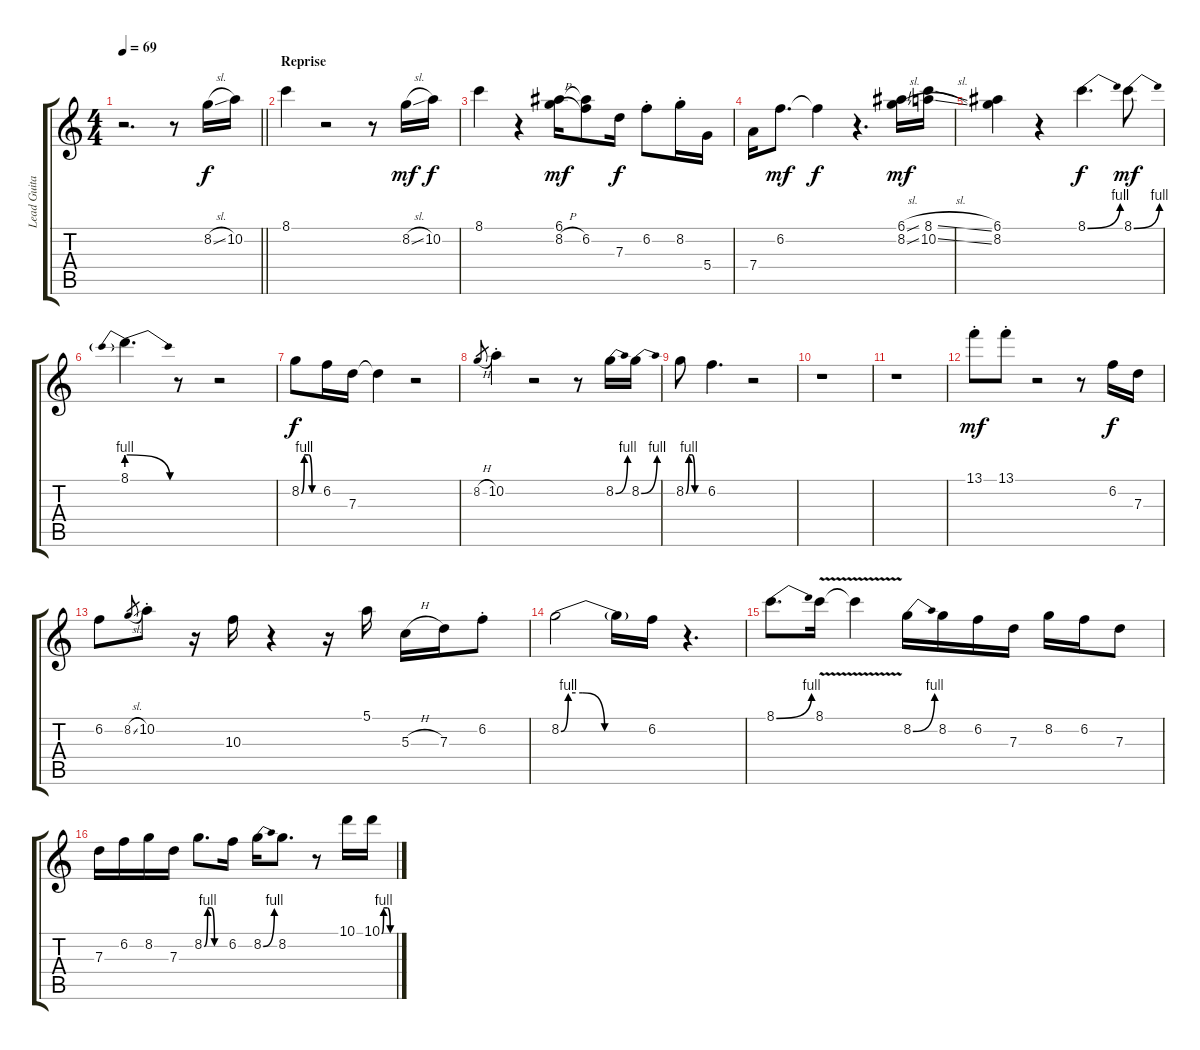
\track ("Lead Guitar (Keith)" "Lead Guita") {instrument electricguitarjazz}
\staff {score tabs}
\tuning (E4 B3 G3 D3 A2 E2) {hide}
\ts (4 4)
\tempo 69
\clef g2
\barLineRight lightlight
\ks c
r.2{d dy f} r.8 8.2{sl}.16{volume 12} 10.2.16 |
\section ("" "Reprise")
8.1.4 r.2 r.8 8.2{sl}.16{dy mf} 10.2.16{dy f} |
8.1.4 r.4 (6.1 8.2{h}).16{dy mf} (6.1{t} 6.2).8 7.3.16{dy f} 6.2{st}.8 8.2{st}.16 5.4.16 |
7.4.16 6.2.8{d dy mf} 6.2{t}.4{dy f} r.4{d} (6.1{sl} 8.2{sl}).16{dy mf} (8.1{sl} 10.2{sl}).16 |
(6.1 8.2).4 r.4 8.1{be (bend 0 0 60 4)}.4{d dy f} 8.1{be (bend 0 0 60 4)}.8{dy mf} |
8.1{be (prebendrelease 0 4 60 0)}.4{d} r.8 r.2 |
8.2{be (custom 0 0 10 4 25 4 36 0 60 0)}.8{dy f} 6.2.16 7.3.16 7.3{t}.4 r.2 |
8.2{h}.8{gr} 10.2{st}.4 r.2 r.8 8.2{be (bend 0 0 60 4)}.16 8.2{be (bend 0 0 60 4)}.16 |
8.2{be (custom 0 0 10 4 20 4 30 0 60 0)}.8 6.2.4{d} r.2 |
r.1 |
r.1 |
13.1{st}.8{dy mf} 13.1{st}.8 r.2 r.8 6.2.16{dy f} 7.3.16 |
6.2.8 8.2{sl}.8{gr} 10.2{st}.8 r.16 10.3.16 r.4 r.16 5.1.16 5.3{h}.16 7.3.16 6.2{st}.8 |
8.2{be (custom 0 0 5 4 15 4 30 0 60 0)}.2 8.2{t}.16 6.2.16 r.4{d} |
8.1{be (bend 0 0 60 4)}.8{d} 8.1{v}.16 8.1{t}.4 8.2{be (bend 0 0 60 4)}.16 8.2.16 6.2.16 7.3.16 8.2.16 6.2.16 7.3.8 |
7.3.16 6.2.16 8.2.16 7.3.16 8.2{be (custom 0 0 10 4 20 4 30 0 60 0)}.8{d} 6.2.16 8.2{be (bend 0 0 60 4)}.16 8.2.8{d} r.8 10.1.16 10.1{be (custom 0 0 10 4 30 4 46 0 60 0)}.16
